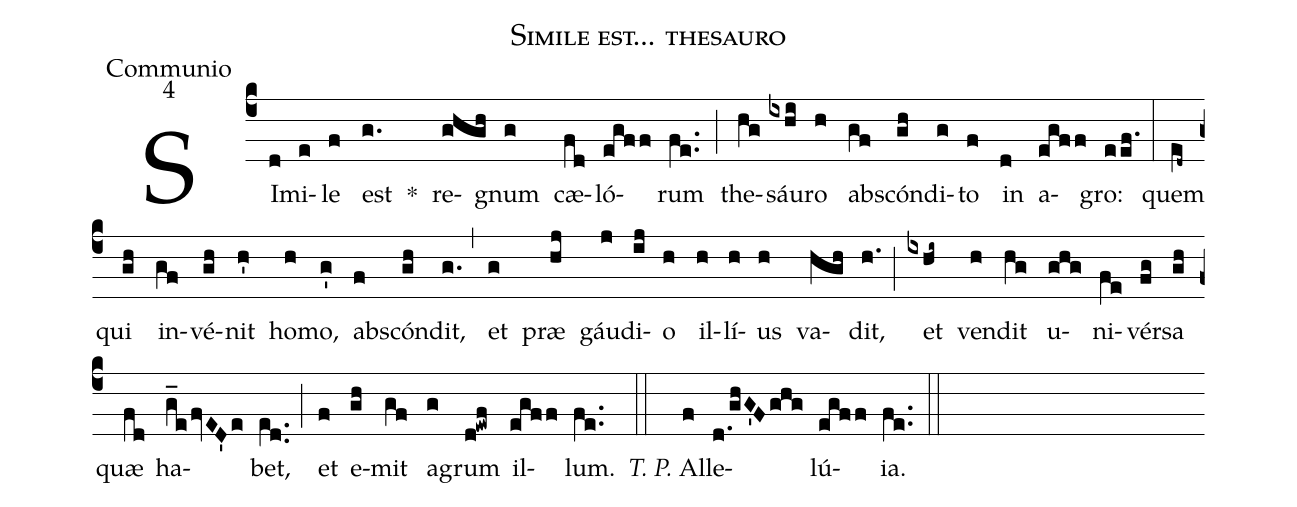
name: Simile est... thesauro;
office-part: Communio;
mode: 4;
%%
(c4) SI(d)mi(e)le(f) est(g.) *() re(ghgh)gnum(g) cæ(fd)ló(egff)rum(fe..) (;) the(hg)sáu(ixhi)ro(h) abs(gf)cón(gh)di(g)to(f) in(d) a(egff)gro:(eef.) (:)
quem(e[ll:1]d~) qui(gh) in(gf)vé(gh)nit(h') ho(h)mo,(g') abs(f)cón(gh)dit,(g.) (,) et(g) præ(hj) gáu(j)di(ij)o(h) il(h)lí(h)us(h) va(hgh)dit,(h.) (;) et(ixhi~) ven(h)dit(hg) u(ghg)ni(fe)vér(fg)sa(gh) quæ(fd) ha(g_efvED'e)bet,(e[ll:1]d..) (;) et(f) e(gh)mit(gf) a(g)grum(d!ewf) il(egff)lum.(fe..) (::)
<i>T. P.</i> Al(f)le(d./[-0.5]ghG'Fghg)lú(egff)ia.(fe..) (::)
